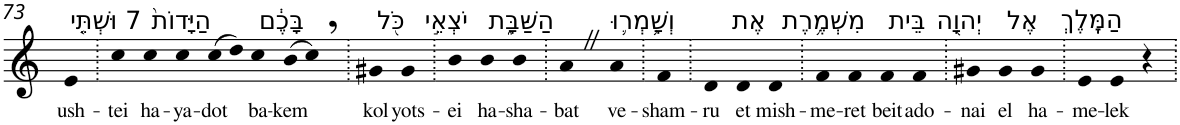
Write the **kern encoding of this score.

**kern	**text
*part1	*part1
*staff1	*staff1
*I"Piano	*
*I'Pno	*
!!LO:PB:g=z
*clefG2	*
*k[]	*
=73	=73
!LO:TX:a:t=7 וּשְׁתֵּ֤י	!
!	!LO:LY:b
4e	ush-
=74.	=74.
!	!LO:LY:b
4cc	-tei
!LO:TX:a:t=הַיָּדוֹת֙	!
!	!LO:LY:b
4cc	ha-
!	!LO:LY:b
4cc	-ya-
!	!LO:LY:b
(>8cc	-dot
8dd)	.
!LO:TX:a:t=בָּכֶ֔ם	!
!	!LO:LY:b
4cc	ba-
!	!LO:LY:b
(>8b	-kem
8cc,)	.
=75.	=75.
!LO:TX:a:t=כֹּ֖ל	!
!	!LO:LY:b
4g#X	kol
!LO:TX:a:t=יֹצְאֵ֣י	!
!	!LO:LY:b
4g#	yots-
=76.	=76.
!	!LO:LY:b
4b	-ei
!LO:TX:a:t=הַשַּׁבָּ֑ת	!
!	!LO:LY:b
4b	ha-
!	!LO:LY:b
4b	-sha-
=77.	=77.
!	!LO:LY:b
4aZ	-bat
!LO:TX:a:t=וְשָׁ֥מְר֛וּ	!
!	!LO:LY:b
4a	ve-
=78.	=78.
!	!LO:LY:b
4f	-sham-
=79.	=79.
!	!LO:LY:b
4d	-ru
!LO:TX:a:t=אֶת	!
!	!LO:LY:b
4d	et
!LO:TX:a:t=מִשְׁמֶ֥רֶת	!
!	!LO:LY:b
4d	mish-
=80.	=80.
!	!LO:LY:b
4f	-me-
!	!LO:LY:b
4f	-ret
!LO:TX:a:t=בֵּית	!
!	!LO:LY:b
4f	beit
!LO:TX:a:t=יְהוָ֖ה	!
!	!LO:LY:b
4f	ado-
=81.	=81.
!	!LO:LY:b
4g#X	-nai
!LO:TX:a:t=אֶל	!
!	!LO:LY:b
4g#	el
!LO:TX:a:t=הַמֶּֽלֶךְ	!
!	!LO:LY:b
4g#	ha-
=82.	=82.
!	!LO:LY:b
4e	-me-
!	!LO:LY:b
4e	-lek
4r	.
=.	=.
*-	*-
